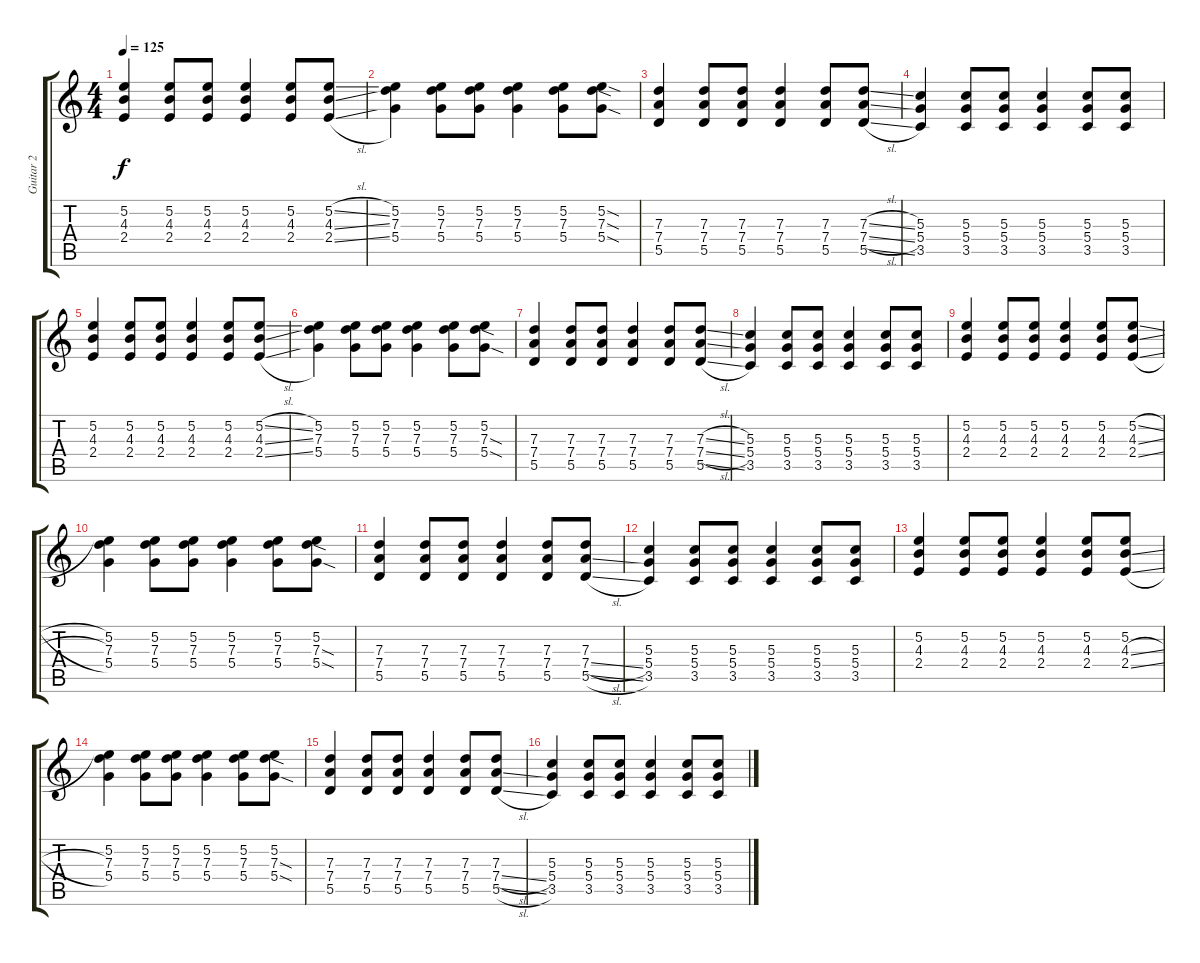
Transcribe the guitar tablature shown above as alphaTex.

\track ("Guitar 2" "Guitar 2") {instrument overdrivenguitar}
\staff {score tabs}
\tuning (D4 B3 G3 D3 A2 D2) {hide}
\ts (4 4)
\tempo 125
\clef g2
\ks c
(5.2 4.3 2.4).4{dy f} (5.2 4.3 2.4).8 (5.2 4.3 2.4).8 (5.2 4.3 2.4).4 (5.2 4.3 2.4).8 (5.2{sl} 4.3{sl} 2.4{sl}).8 |
(5.2 7.3 5.4).4 (5.2 7.3 5.4).8 (5.2 7.3 5.4).8 (5.2 7.3 5.4).4 (5.2 7.3 5.4).8 (5.2{sod} 7.3{sod} 5.4{sod}).8 |
(7.3 7.4 5.5).4 (7.3 7.4 5.5).8 (7.3 7.4 5.5).8 (7.3 7.4 5.5).4 (7.3 7.4 5.5).8 (7.3{sl} 7.4{sl} 5.5{sl}).8 |
(5.3 5.4 3.5).4 (5.3 5.4 3.5).8 (5.3 5.4 3.5).8 (5.3 5.4 3.5).4 (5.3 5.4 3.5).8 (5.3 5.4 3.5).8 |
(5.2 4.3 2.4).4 (5.2 4.3 2.4).8 (5.2 4.3 2.4).8 (5.2 4.3 2.4).4 (5.2 4.3 2.4).8 (5.2{sl} 4.3{sl} 2.4{sl}).8 |
(5.2 7.3 5.4).4 (5.2 7.3 5.4).8 (5.2 7.3 5.4).8 (5.2 7.3 5.4).4 (5.2 7.3 5.4).8 (5.2 7.3{sod} 5.4{sod}).8 |
(7.3 7.4 5.5).4 (7.3 7.4 5.5).8 (7.3 7.4 5.5).8 (7.3 7.4 5.5).4 (7.3 7.4 5.5).8 (7.3{sl} 7.4{sl} 5.5{sl}).8 |
(5.3 5.4 3.5).4 (5.3 5.4 3.5).8 (5.3 5.4 3.5).8 (5.3 5.4 3.5).4 (5.3 5.4 3.5).8 (5.3 5.4 3.5).8 |
(5.2 4.3 2.4).4 (5.2 4.3 2.4).8 (5.2 4.3 2.4).8 (5.2 4.3 2.4).4 (5.2 4.3 2.4).8 (5.2{sl} 4.3{sl} 2.4{sl}).8 |
(5.2 7.3 5.4).4 (5.2 7.3 5.4).8 (5.2 7.3 5.4).8 (5.2 7.3 5.4).4 (5.2 7.3 5.4).8 (5.2 7.3{sod} 5.4{sod}).8 |
(7.3 7.4 5.5).4 (7.3 7.4 5.5).8 (7.3 7.4 5.5).8 (7.3 7.4 5.5).4 (7.3 7.4 5.5).8 (7.3 7.4{sl} 5.5{sl}).8 |
(5.3 5.4 3.5).4 (5.3 5.4 3.5).8 (5.3 5.4 3.5).8 (5.3 5.4 3.5).4 (5.3 5.4 3.5).8 (5.3 5.4 3.5).8 |
(5.2 4.3 2.4).4 (5.2 4.3 2.4).8 (5.2 4.3 2.4).8 (5.2 4.3 2.4).4 (5.2 4.3 2.4).8 (5.2 4.3{sl} 2.4{sl}).8 |
(5.2 7.3 5.4).4 (5.2 7.3 5.4).8 (5.2 7.3 5.4).8 (5.2 7.3 5.4).4 (5.2 7.3 5.4).8 (5.2 7.3{sod} 5.4{sod}).8 |
(7.3 7.4 5.5).4 (7.3 7.4 5.5).8 (7.3 7.4 5.5).8 (7.3 7.4 5.5).4 (7.3 7.4 5.5).8 (7.3 7.4{sl} 5.5{sl}).8 |
(5.3 5.4 3.5).4 (5.3 5.4 3.5).8 (5.3 5.4 3.5).8 (5.3 5.4 3.5).4 (5.3 5.4 3.5).8 (5.3 5.4 3.5).8
